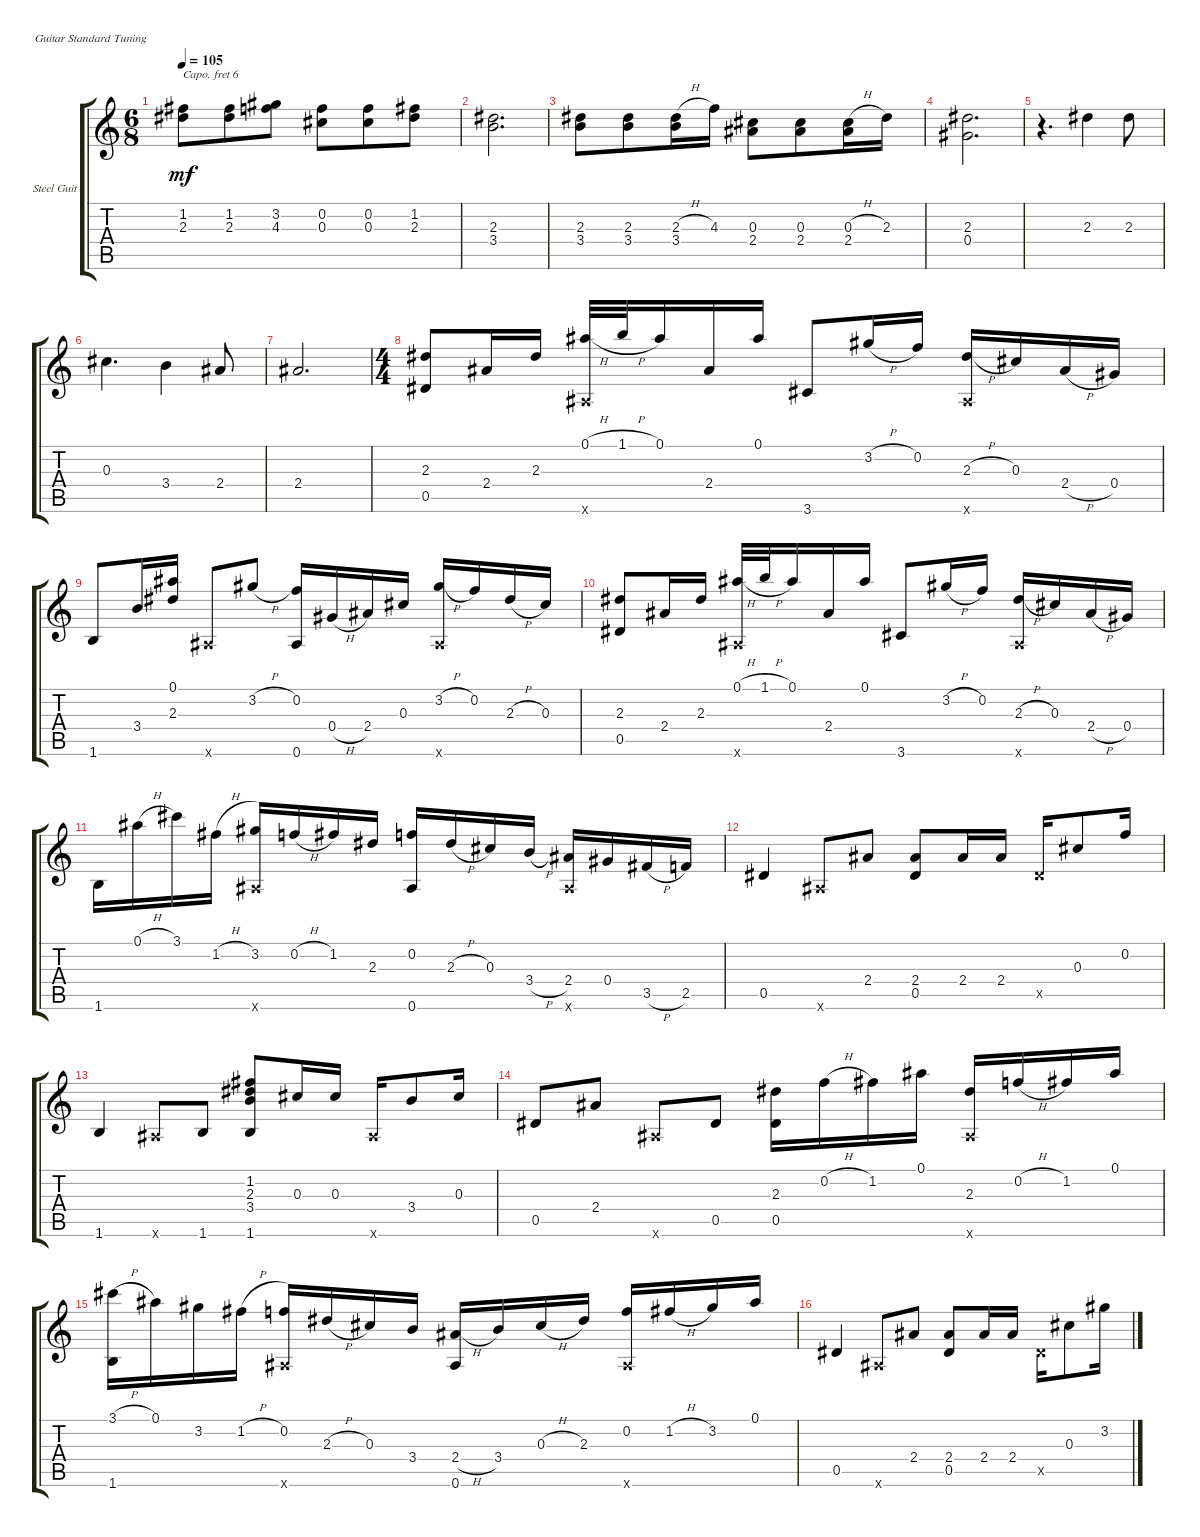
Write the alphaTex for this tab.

\defaultSystemsLayout 4
\bracketExtendMode groupsimilarinstruments
\firstSystemTrackNameOrientation horizontal
\otherSystemsTrackNameOrientation horizontal
\track ("Steel Guitar" "Steel Guit") {instrument acousticguitarsteel}
\staff {score tabs}
\capo 6
\tuning (E4 B3 G3 D3 A2 E2)
\ts (6 8)
\tempo 105
\clef g2
\scale
0.993164
\ks c
(1.2 2.3).8{dy mf instrument acousticguitarsteel} (2.3 1.2).8 (3.2 4.3).8 (0.3 0.2).8 (0.2 0.3).8 (2.3 1.2).8 |
\scale
1.00355 (2.3 3.4).2{d} |
\scale
1.00322 (2.3 3.4).8 (3.4 2.3).8 (3.4 2.3{h}).16 4.3.16 (2.4 0.3).8 (2.4 0.3).8 (2.4 0.3{h}).16 2.3.16 |
(0.4 2.3).2{d} |
r.4{d} 2.3.4 2.3.8 |
0.3.4{d} 3.4.4 2.4.8 |
2.4.2{d} |
\ts (4 4)
(0.5 2.3).8 2.4.16 2.3.16 (0.1{h} 0.6{x}).32 1.1{h}.32 0.1.16 2.4.16 0.1.16 3.6.8 3.2{h}.16 0.2.16 (2.3{h} 0.6{x}).16 0.3.16 2.4{h}.16 0.4.16 |
1.6.8 3.4.16 (0.1 2.3).16 0.6{x}.8 3.2{h}.8 (0.2 0.6).16 0.4{h}.16 2.4.16 0.3.16 (3.2{h} 0.6{x}).16 0.2.16 2.3{h}.16 0.3.16 |
(0.5 2.3).8 2.4.16 2.3.16 (0.1{h} 0.6{x}).32 1.1{h}.32 0.1.16 2.4.16 0.1.16 3.6.8 3.2{h}.16 0.2.16 (2.3{h} 0.6{x}).16 0.3.16 2.4{h}.16 0.4.16 |
1.6.16 0.1{h}.16 3.1.16 1.2{h}.16 (3.2 0.6{x}).16 0.2{h}.16 1.2.16 2.3.16 (0.2 0.6).16 2.3{h}.16 0.3.16 3.4{h}.16 (2.4 0.6{x}).16 0.4.16 3.5{h}.16 2.5.16 |
0.5.4 0.6{x}.8 2.4.8 (2.4 0.5).8 2.4.16 2.4.16 0.5{x}.16 0.3.8 0.2.16 |
1.6.4 0.6{x}.8 1.6.8 (1.2 1.6 3.4 2.3).8 0.3.16 0.3.16 0.6{x}.16 3.4.8 0.3.16 |
0.5.8 2.4.8 0.6{x}.8 0.5.8 (2.3 0.5).16 0.2{h}.16 1.2.16 0.1.16 (2.3 0.6{x}).16 0.2{h}.16 1.2.16 0.1.16 |
(1.6 3.1{h}).16 0.1.16 3.2.16 1.2{h}.16 (0.2 0.6{x}).16 2.3{h}.16 0.3.16 3.4.16 (0.6 2.4{h}).16 3.4.16 0.3{h}.16 2.3.16 (0.2 0.6{x}).16 1.2{h}.16 3.2.16 0.1.16 |
0.5.4 0.6{x}.8 2.4.8 (2.4 0.5).8 2.4.16 2.4.16 0.5{x}.16 0.3.8 3.2.16
